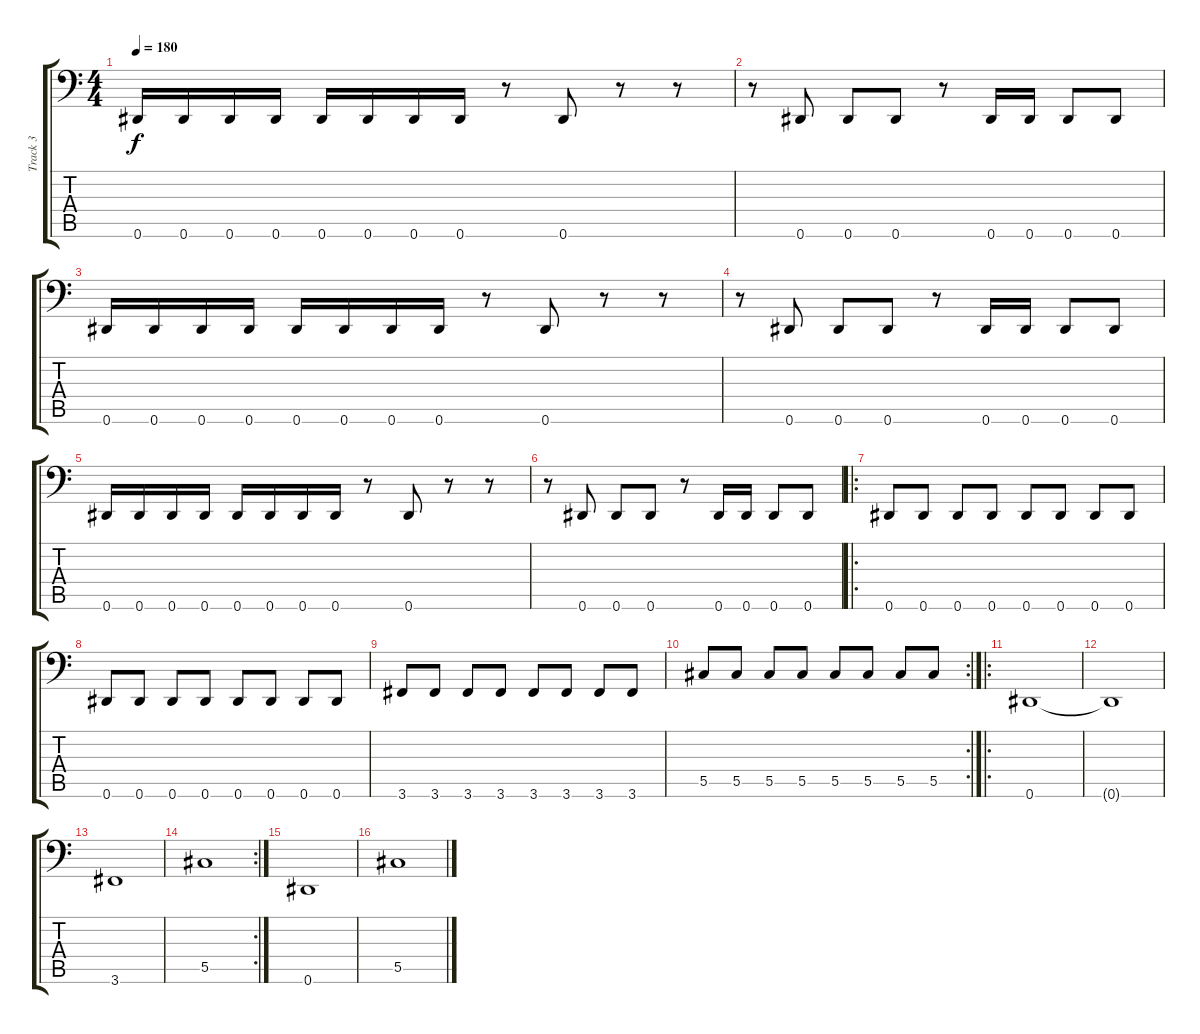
\track ("Track 3" "Track 3") {instrument electricbasspick}
\staff {score tabs}
\tuning (Eb3 Bb2 Gb2 Db2 Ab1 Eb1) {hide}
\ts (4 4)
\tempo 180
\clef f4
\ks c
0.6.16{dy f} 0.6.16 0.6.16 0.6.16 0.6.16 0.6.16 0.6.16 0.6.16 r.8 0.6.8 r.8 r.8 |
r.8 0.6.8 0.6.8 0.6.8 r.8 0.6.16 0.6.16 0.6.8 0.6.8 |
0.6.16 0.6.16 0.6.16 0.6.16 0.6.16 0.6.16 0.6.16 0.6.16 r.8 0.6.8 r.8 r.8 |
r.8 0.6.8 0.6.8 0.6.8 r.8 0.6.16 0.6.16 0.6.8 0.6.8 |
0.6.16 0.6.16 0.6.16 0.6.16 0.6.16 0.6.16 0.6.16 0.6.16 r.8 0.6.8 r.8 r.8 |
r.8 0.6.8 0.6.8 0.6.8 r.8 0.6.16 0.6.16 0.6.8 0.6.8 |
\ro
0.6.8 0.6.8 0.6.8 0.6.8 0.6.8 0.6.8 0.6.8 0.6.8 |
0.6.8 0.6.8 0.6.8 0.6.8 0.6.8 0.6.8 0.6.8 0.6.8 |
3.6.8 3.6.8 3.6.8 3.6.8 3.6.8 3.6.8 3.6.8 3.6.8 |
\rc 2
5.5.8 5.5.8 5.5.8 5.5.8 5.5.8 5.5.8 5.5.8 5.5.8 |
\ro
0.6.1 |
0.6{t}.1 |
3.6.1 |
\rc 2
5.5.1 |
0.6.1 |
5.5.1
